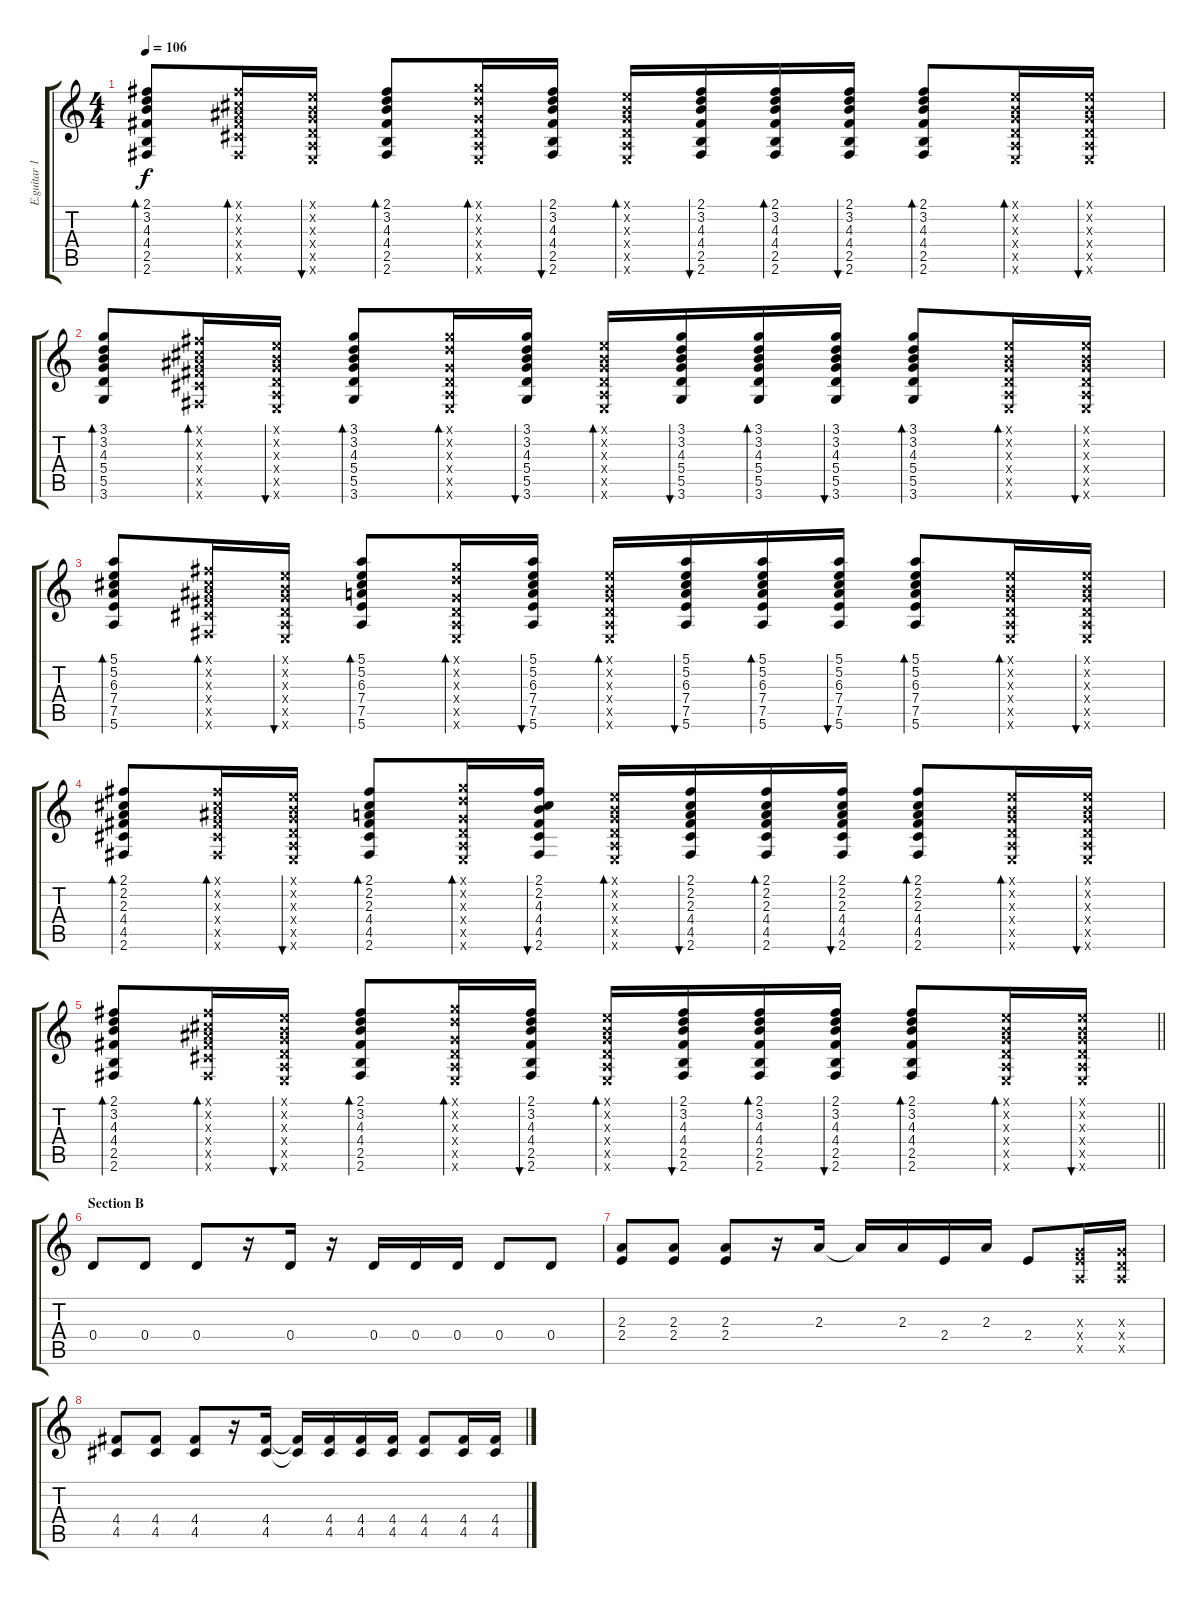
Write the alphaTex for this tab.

\track ("E.guitar 1" "E.guitar 1") {instrument distortionguitar}
\staff {score tabs}
\tuning (E4 B3 G3 D3 A2 E2) {hide}
\ts (4 4)
\tempo 106
\clef g2
\ks c
(2.1 3.2 4.3 4.4 2.5 2.6).8{bd 30 dy f} (2.1{x} 2.2{x} 3.3{x} 4.4{x} 4.5{x} 2.6{x}).16{bd 30} (0.1{x} 0.2{x} 0.3{x} 0.4{x} 0.5{x} 0.6{x}).16{bu 30} (2.1 3.2 4.3 4.4 2.5 2.6).8{bd 30} (3.1{x} 3.2{x} 0.3{x} 0.4{x} 0.5{x} 0.6{x}).16{bd 30} (2.1 3.2 4.3 4.4 2.5 2.6).16{bu 30} (0.1{x} 0.2{x} 0.3{x} 0.4{x} 0.5{x} 0.6{x}).16{bd 30} (2.1 3.2 4.3 4.4 2.5 2.6).16{bu 30} (2.1 3.2 4.3 4.4 2.5 2.6).16{bd 30} (2.1 3.2 4.3 4.4 2.5 2.6).16{bu 30} (2.1 3.2 4.3 4.4 2.5 2.6).8{bd 30} (0.1{x} 0.2{x} 0.3{x} 0.4{x} 0.5{x} 0.6{x}).16{bd 30} (0.1{x} 0.2{x} 0.3{x} 0.4{x} 0.5{x} 0.6{x}).16{bu 30} |
(3.1 3.2 4.3 5.4 5.5 3.6).8{bd 30} (2.1{x} 2.2{x} 3.3{x} 4.4{x} 4.5{x} 2.6{x}).16{bd 30} (0.1{x} 0.2{x} 0.3{x} 0.4{x} 0.5{x} 0.6{x}).16{bu 30} (3.1 3.2 4.3 5.4 5.5 3.6).8{bd 30} (3.1{x} 3.2{x} 0.3{x} 0.4{x} 0.5{x} 0.6{x}).16{bd 30} (3.1 3.2 4.3 5.4 5.5 3.6).16{bu 30} (0.1{x} 0.2{x} 0.3{x} 0.4{x} 0.5{x} 0.6{x}).16{bd 30} (3.1 3.2 4.3 5.4 5.5 3.6).16{bu 30} (3.1 3.2 4.3 5.4 5.5 3.6).16{bd 30} (3.1 3.2 4.3 5.4 5.5 3.6).16{bu 30} (3.1 3.2 4.3 5.4 5.5 3.6).8{bd 30} (0.1{x} 0.2{x} 0.3{x} 0.4{x} 0.5{x} 0.6{x}).16{bd 30} (0.1{x} 0.2{x} 0.3{x} 0.4{x} 0.5{x} 0.6{x}).16{bu 30} |
(5.1 5.2 6.3 7.4 7.5 5.6).8{bd 30} (2.1{x} 2.2{x} 3.3{x} 4.4{x} 4.5{x} 2.6{x}).16{bd 30} (0.1{x} 0.2{x} 0.3{x} 0.4{x} 0.5{x} 0.6{x}).16{bu 30} (5.1 5.2 6.3 7.4 7.5 5.6).8{bd 30} (3.1{x} 3.2{x} 0.3{x} 0.4{x} 0.5{x} 0.6{x}).16{bd 30} (5.1 5.2 6.3 7.4 7.5 5.6).16{bu 30} (0.1{x} 0.2{x} 0.3{x} 0.4{x} 0.5{x} 0.6{x}).16{bd 30} (5.1 5.2 6.3 7.4 7.5 5.6).16{bu 30} (5.1 5.2 6.3 7.4 7.5 5.6).16{bd 30} (5.1 5.2 6.3 7.4 7.5 5.6).16{bu 30} (5.1 5.2 6.3 7.4 7.5 5.6).8{bd 30} (0.1{x} 0.2{x} 0.3{x} 0.4{x} 0.5{x} 0.6{x}).16{bd 30} (0.1{x} 0.2{x} 0.3{x} 0.4{x} 0.5{x} 0.6{x}).16{bu 30} |
(2.1 2.2 2.3 4.4 4.5 2.6).8{bd 30} (2.1{x} 2.2{x} 3.3{x} 4.4{x} 4.5{x} 2.6{x}).16{bd 30} (0.1{x} 0.2{x} 0.3{x} 0.4{x} 0.5{x} 0.6{x}).16{bu 30} (2.1 2.2 2.3 4.4 4.5 2.6).8{bd 30} (3.1{x} 3.2{x} 0.3{x} 0.4{x} 0.5{x} 0.6{x}).16{bd 30} (2.1 2.2 4.3 4.4 4.5 2.6).16{bu 30} (0.1{x} 0.2{x} 0.3{x} 0.4{x} 0.5{x} 0.6{x}).16{bd 30} (2.1 2.2 2.3 4.4 4.5 2.6).16{bu 30} (2.1 2.2 2.3 4.4 4.5 2.6).16{bd 30} (2.1 2.2 2.3 4.4 4.5 2.6).16{bu 30} (2.1 2.2 2.3 4.4 4.5 2.6).8{bd 30} (0.1{x} 0.2{x} 0.3{x} 0.4{x} 0.5{x} 0.6{x}).16{bd 30} (0.1{x} 0.2{x} 0.3{x} 0.4{x} 0.5{x} 0.6{x}).16{bu 30} |
\barLineRight lightlight
(2.1 3.2 4.3 4.4 2.5 2.6).8{bd 30} (2.1{x} 2.2{x} 3.3{x} 4.4{x} 4.5{x} 2.6{x}).16{bd 30} (0.1{x} 0.2{x} 0.3{x} 0.4{x} 0.5{x} 0.6{x}).16{bu 30} (2.1 3.2 4.3 4.4 2.5 2.6).8{bd 30} (3.1{x} 3.2{x} 0.3{x} 0.4{x} 0.5{x} 0.6{x}).16{bd 30} (2.1 3.2 4.3 4.4 2.5 2.6).16{bu 30} (0.1{x} 0.2{x} 0.3{x} 0.4{x} 0.5{x} 0.6{x}).16{bd 30} (2.1 3.2 4.3 4.4 2.5 2.6).16{bu 30} (2.1 3.2 4.3 4.4 2.5 2.6).16{bd 30} (2.1 3.2 4.3 4.4 2.5 2.6).16{bu 30} (2.1 3.2 4.3 4.4 2.5 2.6).8{bd 30} (0.1{x} 0.2{x} 0.3{x} 0.4{x} 0.5{x} 0.6{x}).16{bd 30} (0.1{x} 0.2{x} 0.3{x} 0.4{x} 0.5{x} 0.6{x}).16{bu 30} |
\section ("" "Section B")
0.4.8 0.4.8 0.4.8 r.16 0.4.16 r.16 0.4.16 0.4.16 0.4.16 0.4.8 0.4.8 |
(2.3 2.4).8 (2.3 2.4).8 (2.3 2.4).8 r.16 2.3.16 2.3{t}.16 2.3.16 2.4.16 2.3.16 2.4.8 (0.3{x} 2.4{x} 0.5{x}).16 (0.3{x} 0.4{x} 0.5{x}).16 |
(4.4 4.5).8 (4.4 4.5).8 (4.4 4.5).8 r.16 (4.4 4.5).16 (4.4{t} 4.5{t}).16 (4.4 4.5).16 (4.4 4.5).16 (4.4 4.5).16 (4.4 4.5).8 (4.4 4.5).16 (4.4 4.5).16
